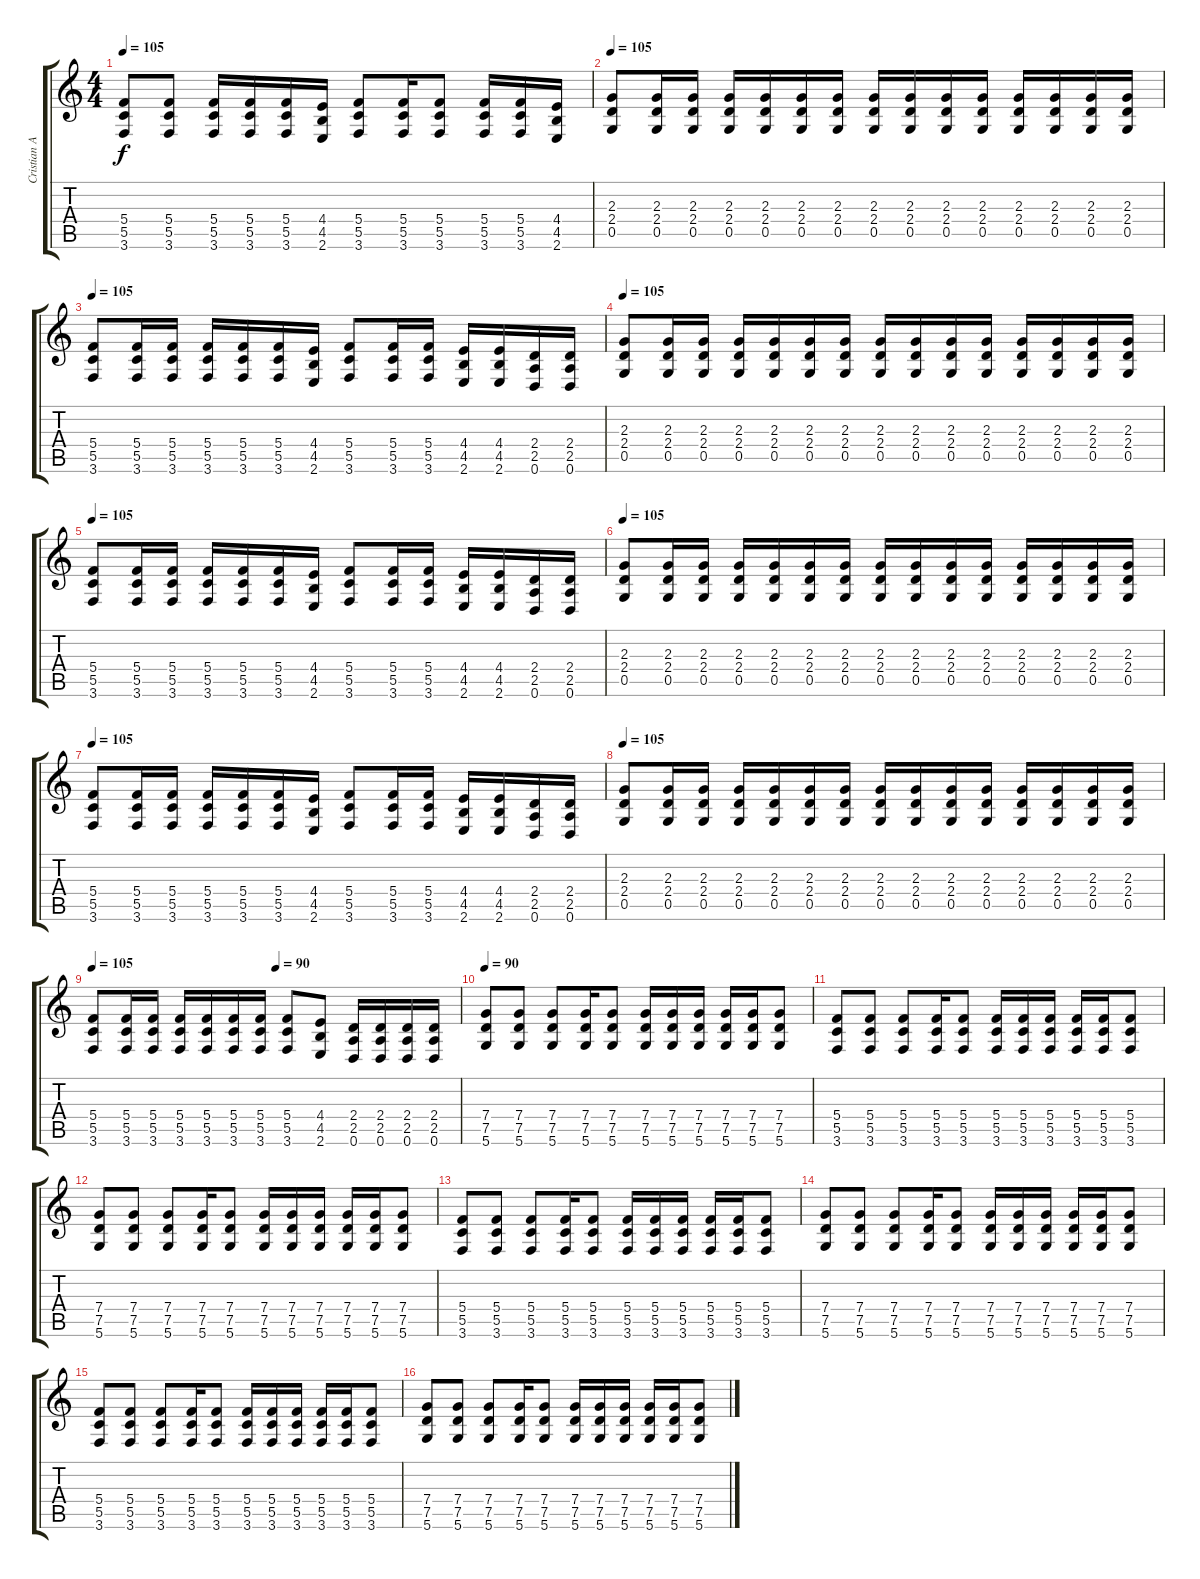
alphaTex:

\track ("Cristian Aldana (Guitarra 3)" "Cristian A") {instrument overdrivenguitar}
\staff {score tabs}
\tuning (D4 A3 F3 C3 G2 D2) {hide}
\ts (4 4)
\tempo 105
\clef g2
\ks c
(5.4 5.5 3.6).8{dy f} (5.4 5.5 3.6).8 (5.4 5.5 3.6).16 (5.4 5.5 3.6).16 (5.4 5.5 3.6).16 (4.4 4.5 2.6).16 (5.4 5.5 3.6).8 (5.4 5.5 3.6).16 (5.4 5.5 3.6).8 (5.4 5.5 3.6).16 (5.4 5.5 3.6).16 (4.4 4.5 2.6).16 |
\tempo 105
(2.3 2.4 0.5).8 (2.3 2.4 0.5).16 (2.3 2.4 0.5).16 (2.3 2.4 0.5).16 (2.3 2.4 0.5).16 (2.3 2.4 0.5).16 (2.3 2.4 0.5).16 (2.3 2.4 0.5).16 (2.3 2.4 0.5).16 (2.3 2.4 0.5).16 (2.3 2.4 0.5).16 (2.3 2.4 0.5).16 (2.3 2.4 0.5).16 (2.3 2.4 0.5).16 (2.3 2.4 0.5).16 |
\tempo 105
(5.4 5.5 3.6).8 (5.4 5.5 3.6).16 (5.4 5.5 3.6).16 (5.4 5.5 3.6).16 (5.4 5.5 3.6).16 (5.4 5.5 3.6).16 (4.4 4.5 2.6).16 (5.4 5.5 3.6).8 (5.4 5.5 3.6).16 (5.4 5.5 3.6).16 (4.4 4.5 2.6).16 (4.4 4.5 2.6).16 (2.4 2.5 0.6).16 (2.4 2.5 0.6).16 |
\tempo 105
(2.3 2.4 0.5).8 (2.3 2.4 0.5).16 (2.3 2.4 0.5).16 (2.3 2.4 0.5).16 (2.3 2.4 0.5).16 (2.3 2.4 0.5).16 (2.3 2.4 0.5).16 (2.3 2.4 0.5).16 (2.3 2.4 0.5).16 (2.3 2.4 0.5).16 (2.3 2.4 0.5).16 (2.3 2.4 0.5).16 (2.3 2.4 0.5).16 (2.3 2.4 0.5).16 (2.3 2.4 0.5).16 |
\tempo 105
(5.4 5.5 3.6).8 (5.4 5.5 3.6).16 (5.4 5.5 3.6).16 (5.4 5.5 3.6).16 (5.4 5.5 3.6).16 (5.4 5.5 3.6).16 (4.4 4.5 2.6).16 (5.4 5.5 3.6).8 (5.4 5.5 3.6).16 (5.4 5.5 3.6).16 (4.4 4.5 2.6).16 (4.4 4.5 2.6).16 (2.4 2.5 0.6).16 (2.4 2.5 0.6).16 |
\tempo 105
(2.3 2.4 0.5).8 (2.3 2.4 0.5).16 (2.3 2.4 0.5).16 (2.3 2.4 0.5).16 (2.3 2.4 0.5).16 (2.3 2.4 0.5).16 (2.3 2.4 0.5).16 (2.3 2.4 0.5).16 (2.3 2.4 0.5).16 (2.3 2.4 0.5).16 (2.3 2.4 0.5).16 (2.3 2.4 0.5).16 (2.3 2.4 0.5).16 (2.3 2.4 0.5).16 (2.3 2.4 0.5).16 |
\tempo 105
(5.4 5.5 3.6).8 (5.4 5.5 3.6).16 (5.4 5.5 3.6).16 (5.4 5.5 3.6).16 (5.4 5.5 3.6).16 (5.4 5.5 3.6).16 (4.4 4.5 2.6).16 (5.4 5.5 3.6).8 (5.4 5.5 3.6).16 (5.4 5.5 3.6).16 (4.4 4.5 2.6).16 (4.4 4.5 2.6).16 (2.4 2.5 0.6).16 (2.4 2.5 0.6).16 |
\tempo 105
(2.3 2.4 0.5).8 (2.3 2.4 0.5).16 (2.3 2.4 0.5).16 (2.3 2.4 0.5).16 (2.3 2.4 0.5).16 (2.3 2.4 0.5).16 (2.3 2.4 0.5).16 (2.3 2.4 0.5).16 (2.3 2.4 0.5).16 (2.3 2.4 0.5).16 (2.3 2.4 0.5).16 (2.3 2.4 0.5).16 (2.3 2.4 0.5).16 (2.3 2.4 0.5).16 (2.3 2.4 0.5).16 |
\tempo 105
\tempo (90 0.5)
(5.4 5.5 3.6).8 (5.4 5.5 3.6).16 (5.4 5.5 3.6).16 (5.4 5.5 3.6).16 (5.4 5.5 3.6).16 (5.4 5.5 3.6).16 (5.4 5.5 3.6).16 (5.4 5.5 3.6).8 (4.4 4.5 2.6).8 (2.4 2.5 0.6).16 (2.4 2.5 0.6).16 (2.4 2.5 0.6).16 (2.4 2.5 0.6).16 |
\tempo 90
(7.4 7.5 5.6).8{volume 4} (7.4 7.5 5.6).8 (7.4 7.5 5.6).8 (7.4 7.5 5.6).16 (7.4 7.5 5.6).8 (7.4 7.5 5.6).16 (7.4 7.5 5.6).16 (7.4 7.5 5.6).16 (7.4 7.5 5.6).16 (7.4 7.5 5.6).16 (7.4 7.5 5.6).8 |
(5.4 5.5 3.6).8 (5.4 5.5 3.6).8 (5.4 5.5 3.6).8 (5.4 5.5 3.6).16 (5.4 5.5 3.6).8 (5.4 5.5 3.6).16 (5.4 5.5 3.6).16 (5.4 5.5 3.6).16 (5.4 5.5 3.6).16 (5.4 5.5 3.6).16 (5.4 5.5 3.6).8 |
(7.4 7.5 5.6).8 (7.4 7.5 5.6).8 (7.4 7.5 5.6).8 (7.4 7.5 5.6).16 (7.4 7.5 5.6).8 (7.4 7.5 5.6).16 (7.4 7.5 5.6).16 (7.4 7.5 5.6).16 (7.4 7.5 5.6).16 (7.4 7.5 5.6).16 (7.4 7.5 5.6).8 |
(5.4 5.5 3.6).8 (5.4 5.5 3.6).8 (5.4 5.5 3.6).8 (5.4 5.5 3.6).16 (5.4 5.5 3.6).8 (5.4 5.5 3.6).16 (5.4 5.5 3.6).16 (5.4 5.5 3.6).16 (5.4 5.5 3.6).16 (5.4 5.5 3.6).16 (5.4 5.5 3.6).8 |
(7.4 7.5 5.6).8 (7.4 7.5 5.6).8 (7.4 7.5 5.6).8 (7.4 7.5 5.6).16 (7.4 7.5 5.6).8 (7.4 7.5 5.6).16 (7.4 7.5 5.6).16 (7.4 7.5 5.6).16 (7.4 7.5 5.6).16 (7.4 7.5 5.6).16 (7.4 7.5 5.6).8 |
(5.4 5.5 3.6).8 (5.4 5.5 3.6).8 (5.4 5.5 3.6).8 (5.4 5.5 3.6).16 (5.4 5.5 3.6).8 (5.4 5.5 3.6).16 (5.4 5.5 3.6).16 (5.4 5.5 3.6).16 (5.4 5.5 3.6).16 (5.4 5.5 3.6).16 (5.4 5.5 3.6).8 |
(7.4 7.5 5.6).8 (7.4 7.5 5.6).8 (7.4 7.5 5.6).8 (7.4 7.5 5.6).16 (7.4 7.5 5.6).8 (7.4 7.5 5.6).16 (7.4 7.5 5.6).16 (7.4 7.5 5.6).16 (7.4 7.5 5.6).16 (7.4 7.5 5.6).16 (7.4 7.5 5.6).8
